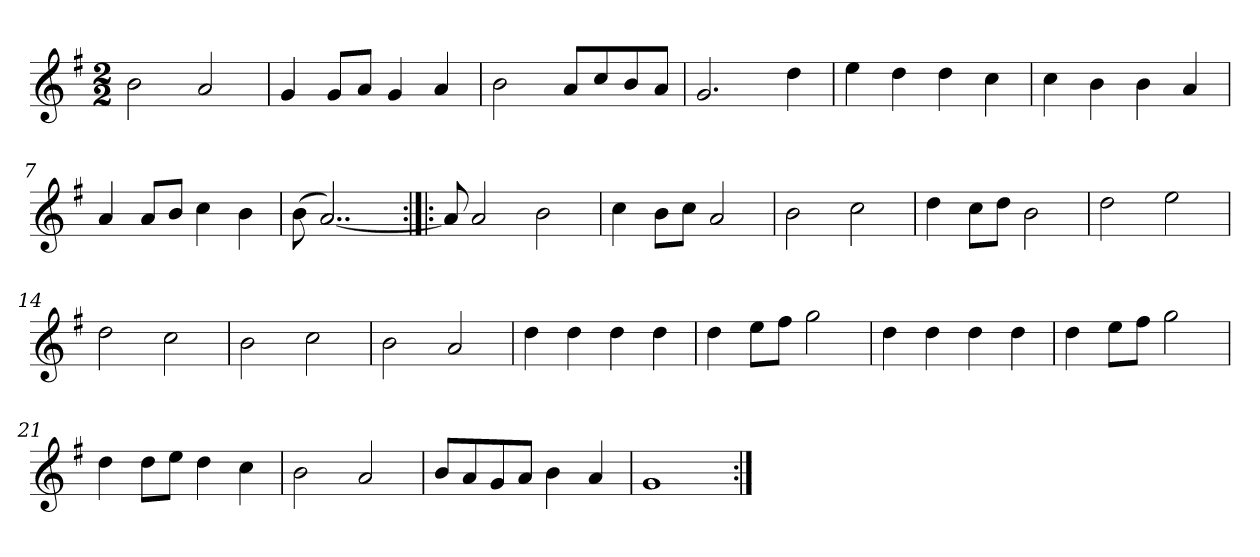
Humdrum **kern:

**kern
*part1
*staff1
*clefG2
*k[f#]
*G:
*M2/2
*MM120
=1
2b
2a
=2
4g
8g/L
8a/J
4g
4a
=3
2b
8a/L
8cc/
8b/
8a/J
=4
2.g
4dd
=5
4ee
4dd
4dd
4cc
=6
4cc
4b
4b
4a
=7
4a
8a/L
8b/J
4cc
4b
=8
(8b
[2..a)
=9:|!|:
8a]
2a
2b
=10
4cc
8b\L
8cc\J
2a
=11
2b
2cc
=12
4dd
8cc\L
8dd\J
2b
=13
2dd
2ee
=14
2dd
2cc
=15
2b
2cc
=16
2b
2a
=17
4dd
4dd
4dd
4dd
=18
4dd
8ee\L
8ff#\J
2gg
=19
4dd
4dd
4dd
4dd
=20
4dd
8ee\L
8ff#\J
2gg
=21
4dd
8dd\L
8ee\J
4dd
4cc
=22
2b
2a
=23
8b/L
8a/
8g/
8a/J
4b
4a
=24
1g
=:|!
*-
